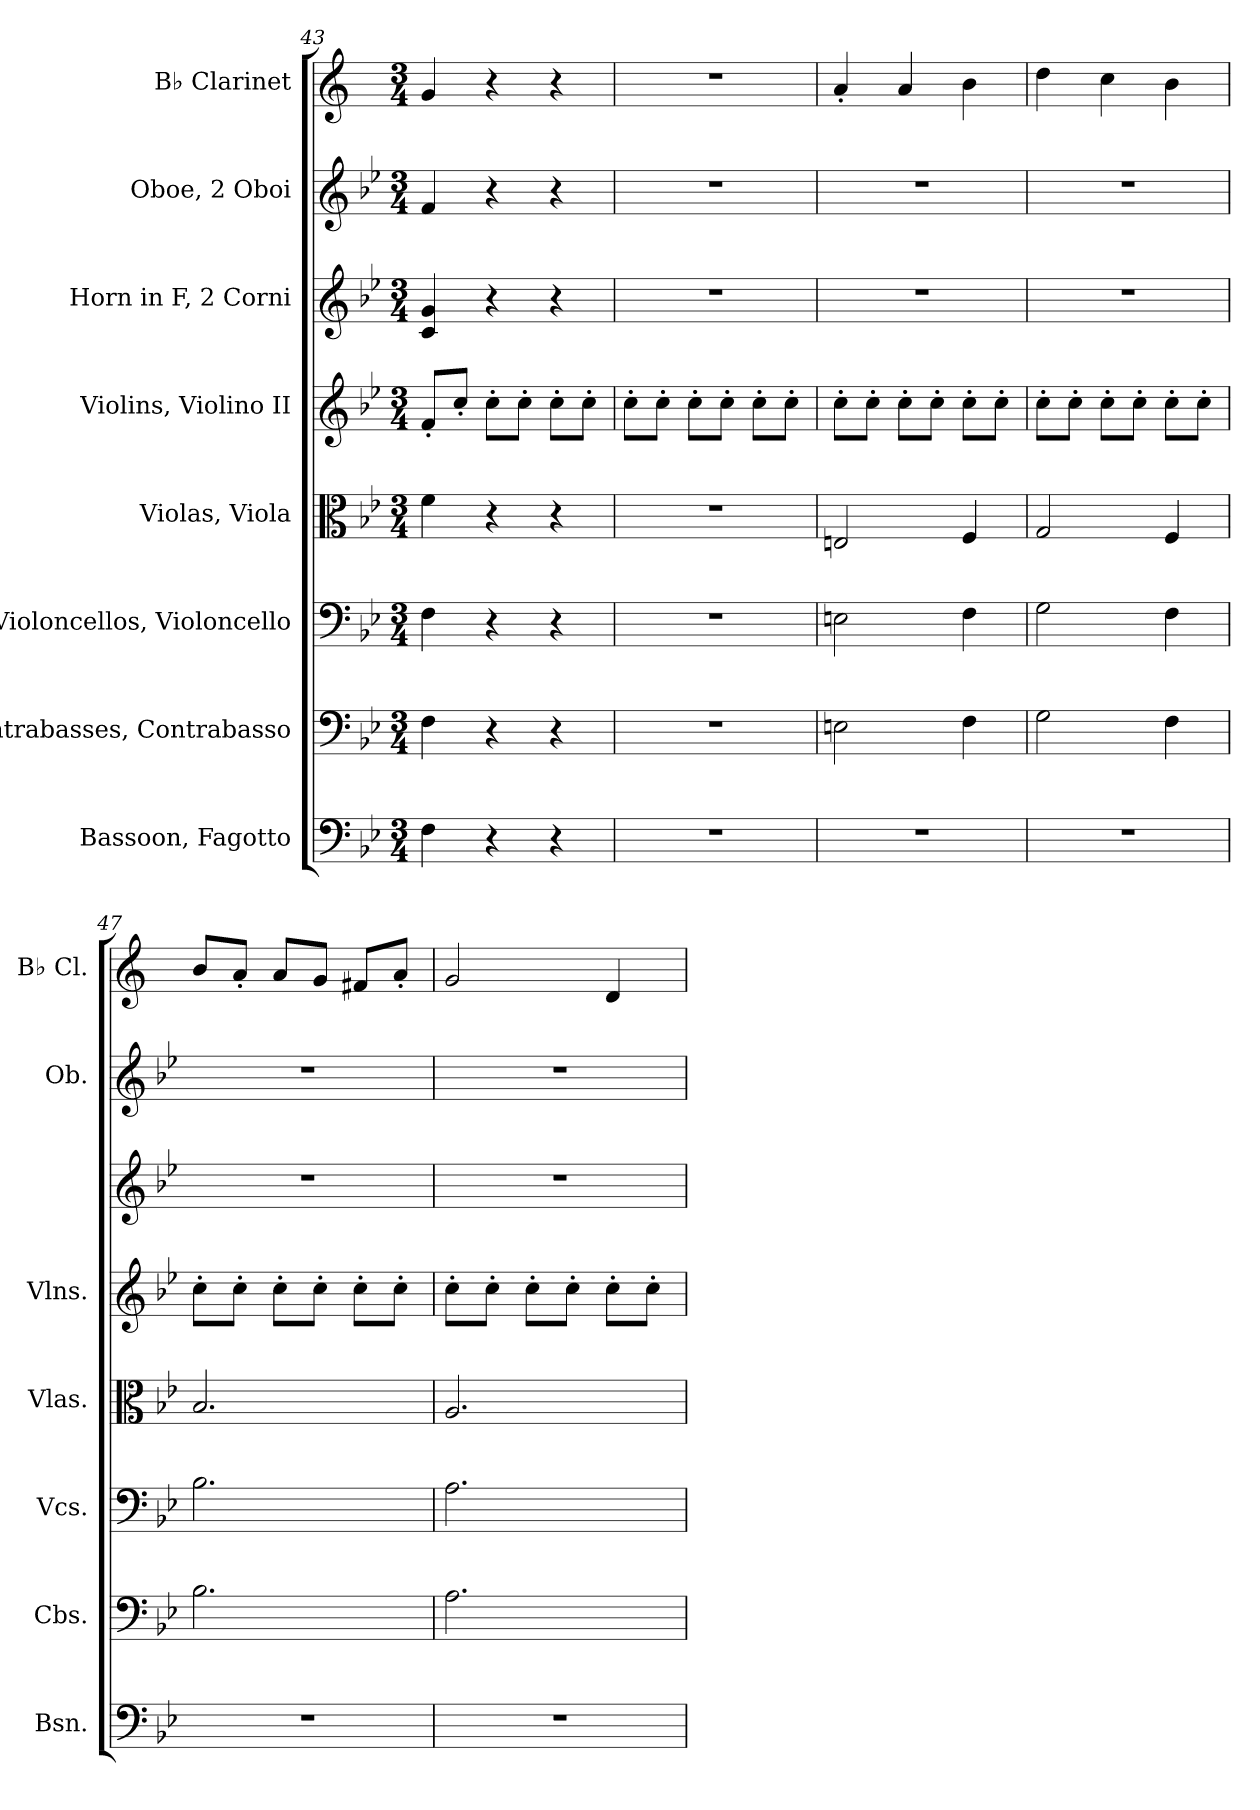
**kern	**kern	**kern	**kern	**kern	**kern	**kern	**kern
*part8	*part7	*part6	*part5	*part4	*part3	*part2	*part1
*staff8	*staff7	*staff6	*staff5	*staff4	*staff3	*staff2	*staff1
*I"Bassoon, Fagotto	*I"Contrabasses, Contrabasso	*I"Violoncellos, Violoncello	*I"Violas, Viola	*I"Violins, Violino II	*I"Horn in F, 2 Corni	*I"Oboe, 2 Oboi	*I"B♭ Clarinet
*I'Bsn.	*I'Cbs.	*I'Vcs.	*I'Vlas.	*I'Vlns.	*	*I'Ob.	*I'B♭ Cl.
*clefF4	*clefF4	*clefF4	*clefC3	*clefG2	*clefG2	*clefG2	*clefG2
*	*ITrd7c12	*	*	*	*ITrd4c7	*	*ITrd1c2
*k[b-e-]	*k[b-e-]	*k[b-e-]	*k[b-e-]	*k[b-e-]	*k[b-e-a-]	*k[b-e-]	*k[b-e-]
*M3/4	*M3/4	*M3/4	*M3/4	*M3/4	*M3/4	*M3/4	*M3/4
=43	=43	=43	=43	=43	=43	=43	=43
4F\	4FF\	4F\	4f\	8f'/L	4F/ 4c/	4f/	4f/
.	.	.	.	8cc'/J	.	.	.
4r	4r	4r	4r	8cc'\L	4r	4r	4r
.	.	.	.	8cc'\J	.	.	.
4r	4r	4r	4r	8cc'\L	4r	4r	4r
.	.	.	.	8cc'\J	.	.	.
=44	=44	=44	=44	=44	=44	=44	=44
2.r	2.r	2.r	2.r	8cc'\L	2.r	2.r	2.r
.	.	.	.	8cc'\J	.	.	.
.	.	.	.	8cc'\L	.	.	.
.	.	.	.	8cc'\J	.	.	.
.	.	.	.	8cc'\L	.	.	.
.	.	.	.	8cc'\J	.	.	.
=45	=45	=45	=45	=45	=45	=45	=45
2.r	2EEn\	2En\	2En/	8cc'\L	2.r	2.r	4g'/
.	.	.	.	8cc'\J	.	.	.
.	.	.	.	8cc'\L	.	.	4g/
.	.	.	.	8cc'\J	.	.	.
.	4FF\	4F\	4F/	8cc'\L	.	.	4a\
.	.	.	.	8cc'\J	.	.	.
=46	=46	=46	=46	=46	=46	=46	=46
2.r	2GG\	2G\	2G/	8cc'\L	2.r	2.r	4cc\
.	.	.	.	8cc'\J	.	.	.
.	.	.	.	8cc'\L	.	.	4b-\
.	.	.	.	8cc'\J	.	.	.
.	4FF\	4F\	4F/	8cc'\L	.	.	4a\
.	.	.	.	8cc'\J	.	.	.
!!LO:LB:g=z
=47	=47	=47	=47	=47	=47	=47	=47
2.r	2.BB-\	2.B-\	2.B-/	8cc'\L	2.r	2.r	8a/L
.	.	.	.	8cc'\J	.	.	8g'/J
.	.	.	.	8cc'\L	.	.	8g/L
.	.	.	.	8cc'\J	.	.	8f/J
.	.	.	.	8cc'\L	.	.	8en/L
.	.	.	.	8cc'\J	.	.	8g'/J
=48	=48	=48	=48	=48	=48	=48	=48
2.r	2.AA\	2.A\	2.A/	8cc'\L	2.r	2.r	2f/
.	.	.	.	8cc'\J	.	.	.
.	.	.	.	8cc'\L	.	.	.
.	.	.	.	8cc'\J	.	.	.
.	.	.	.	8cc'\L	.	.	4c/
.	.	.	.	8cc'\J	.	.	.
=	=	=	=	=	=	=	=
*-	*-	*-	*-	*-	*-	*-	*-
